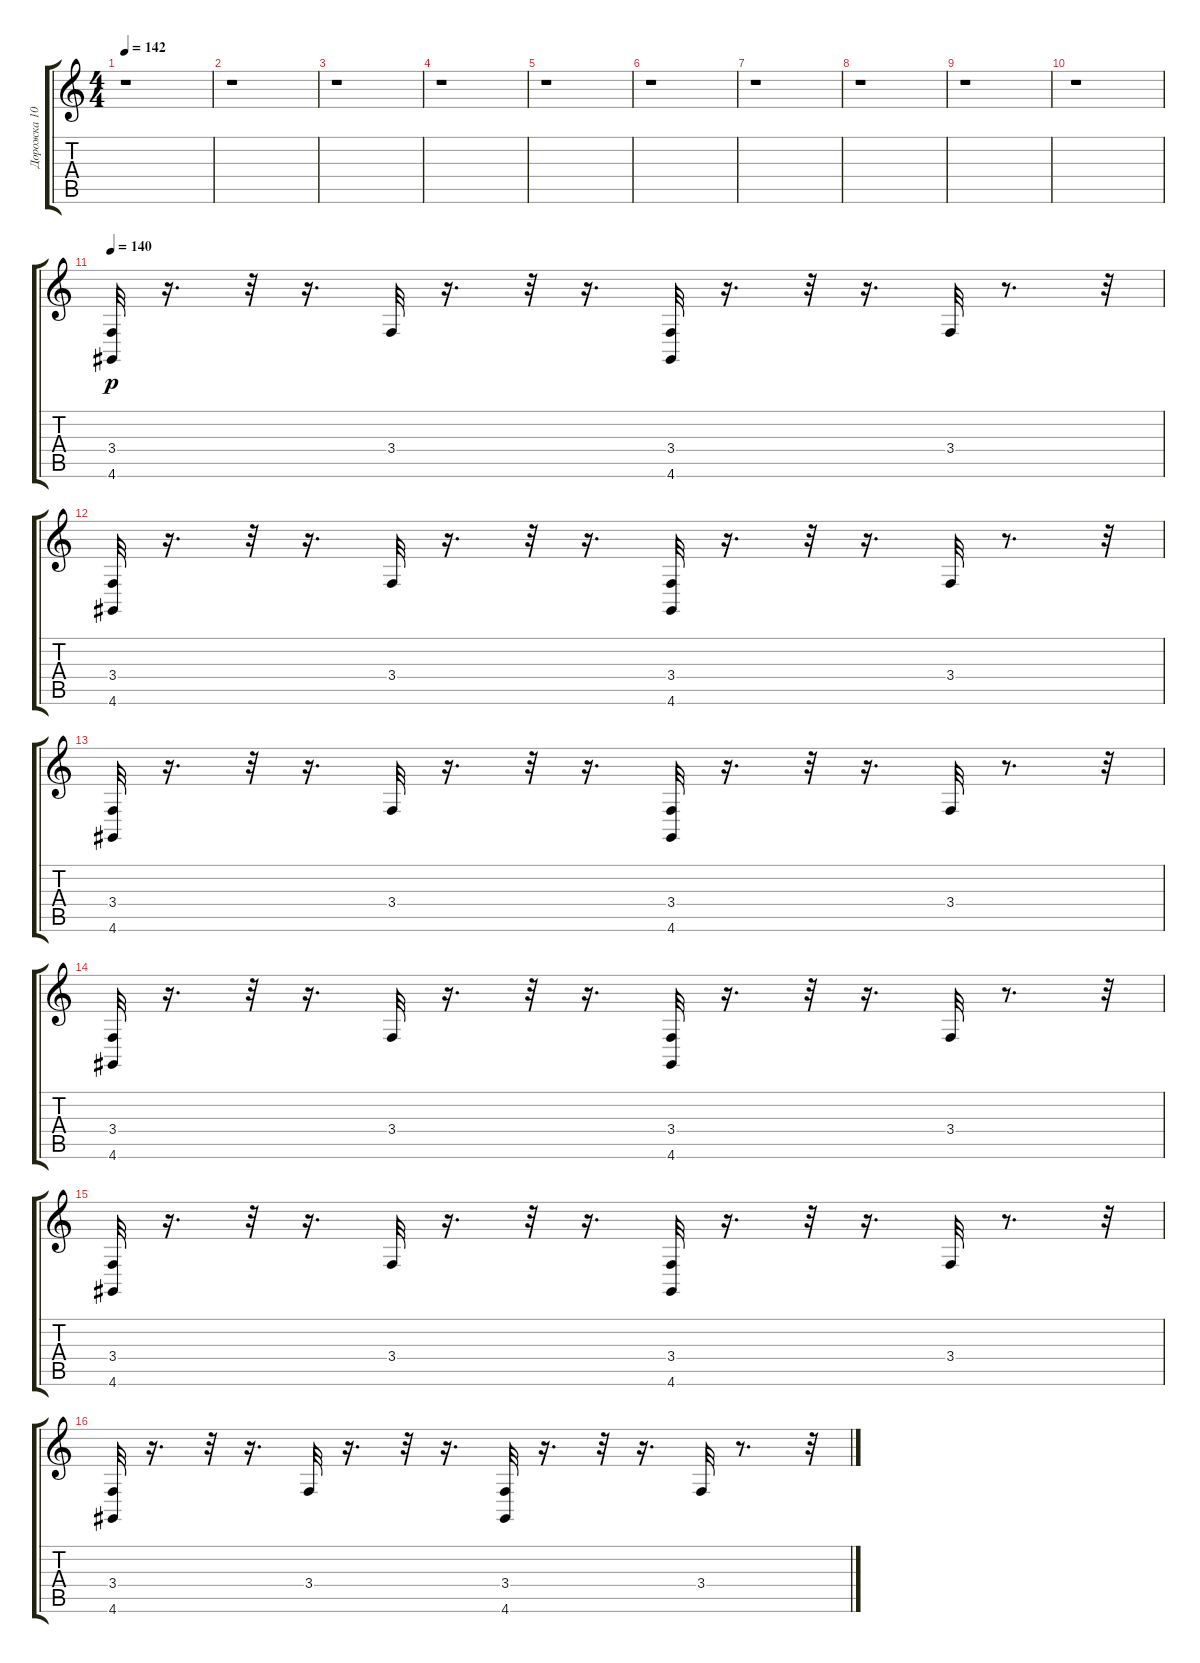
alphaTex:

\track ("Дорожка 10" "Дорожка 10") {instrument lead1square}
\staff {score tabs}
\tuning (E4 B3 G3 D3 A2 E2) {hide}
\ts (4 4)
\tempo 142
\clef g2
\ks c
r.1{dy p instrument lead1square} |
r.1 |
r.1 |
r.1 |
r.1 |
r.1 |
r.1 |
r.1 |
r.1 |
r.1 |
\tempo 140
(3.4 4.6).32{volume 7} r.16{d} r.32 r.16{d} 3.4.32 r.16{d} r.32 r.16{d} (3.4 4.6).32 r.16{d} r.32 r.16{d} 3.4.32 r.8{d} r.32 |
(3.4 4.6).32 r.16{d} r.32 r.16{d} 3.4.32 r.16{d} r.32 r.16{d} (3.4 4.6).32 r.16{d} r.32 r.16{d} 3.4.32 r.8{d} r.32 |
(3.4 4.6).32 r.16{d} r.32 r.16{d} 3.4.32 r.16{d} r.32 r.16{d} (3.4 4.6).32 r.16{d} r.32 r.16{d} 3.4.32 r.8{d} r.32 |
(3.4 4.6).32 r.16{d} r.32 r.16{d} 3.4.32 r.16{d} r.32 r.16{d} (3.4 4.6).32 r.16{d} r.32 r.16{d} 3.4.32 r.8{d} r.32 |
(3.4 4.6).32 r.16{d} r.32 r.16{d} 3.4.32 r.16{d} r.32 r.16{d} (3.4 4.6).32 r.16{d} r.32 r.16{d} 3.4.32 r.8{d} r.32 |
(3.4 4.6).32 r.16{d} r.32 r.16{d} 3.4.32 r.16{d} r.32 r.16{d} (3.4 4.6).32 r.16{d} r.32 r.16{d} 3.4.32 r.8{d} r.32
